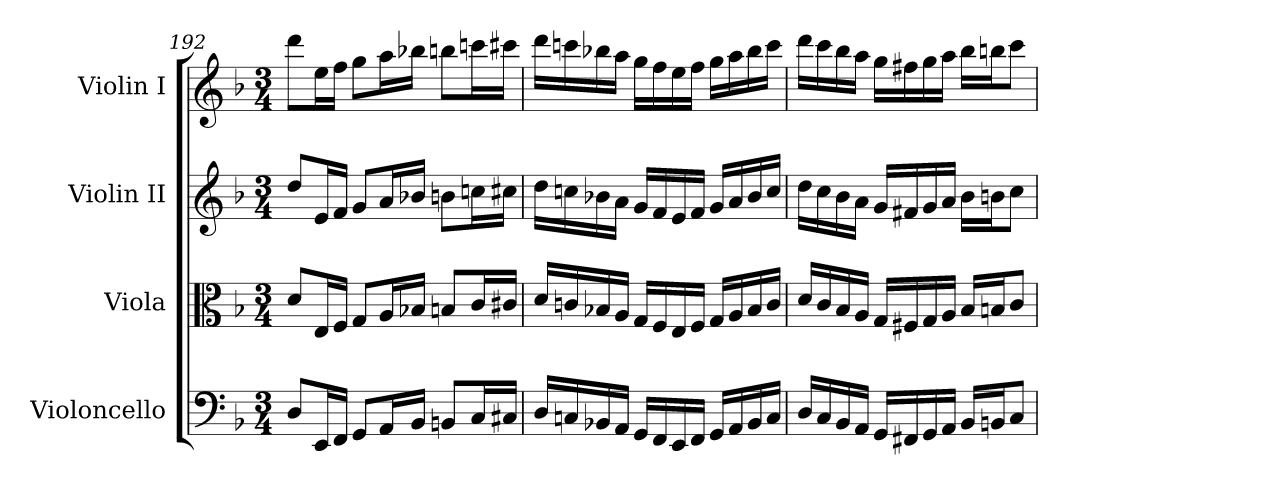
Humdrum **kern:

**kern	**kern	**kern	**kern
*part4	*part3	*part2	*part1
*staff4	*staff3	*staff2	*staff1
*I"Violoncello	*I"Viola	*I"Violin II	*I"Violin I
*I'Vc	*I'Vla	*I'Vln	*I'Vln
*clefF4	*clefC3	*clefG2	*clefG2
*k[b-]	*k[b-]	*k[b-]	*k[b-]
*M3/4	*M3/4	*M3/4	*M3/4
=192	=192	=192	=192
8D/L	8d/L	8dd/L	8ddd\L
16EE/L	16E/L	16e/L	16ee\L
16FF/JJ	16F/JJ	16f/JJ	16ff\JJ
8GG/L	8G/L	8g/L	8gg\L
16AA/L	16A/L	16a/L	16aa\L
16BB-/JJ	16B-X/JJ	16b-X/JJ	16bb-X\JJ
8BBn/L	8Bn/L	8bn\L	8bbn\L
16C/L	16c/L	16ccn\L	16cccn\L
16C#X/JJ	16c#X/JJ	16cc#X\JJ	16ccc#X\JJ
!!LO:LB:g=z
=193	=193	=193	=193
16D/LL	16d/LL	16dd\LL	16ddd\LL
16Cn/	16cn/	16ccn\	16cccn\
16BB-X/	16B-X/	16b-X\	16bb-X\
16AA/JJ	16A/JJ	16a\JJ	16aa\JJ
16GG/LL	16G/LL	16g/LL	16gg\LL
16FF/	16F/	16f/	16ff\
16EE/	16E/	16e/	16ee\
16FF/JJ	16F/JJ	16f/JJ	16ff\JJ
16GG/LL	16G/LL	16g/LL	16gg\LL
16AA/	16A/	16a/	16aa\
16BB-/	16B-/	16b-/	16bb-\
16C/JJ	16c/JJ	16cc/JJ	16ccc\JJ
=194	=194	=194	=194
16D/LL	16d/LL	16dd\LL	16ddd\LL
16C/	16c/	16cc\	16ccc\
16BB-/	16B-/	16b-\	16bb-\
16AA/JJ	16A/JJ	16a\JJ	16aa\JJ
16GG/LL	16G/LL	16g/LL	16gg\LL
16FF#X/	16F#X/	16f#X/	16ff#X\
16GG/	16G/	16g/	16gg\
16AA/JJ	16A/JJ	16a/JJ	16aa\JJ
16BB-/LL	16B-/LL	16b-\LL	16bb-\LL
16BBn/J	16Bn/J	16bn\J	16bbn\J
8C/J	8c/J	8cc\J	8ccc\J
=	=	=	=
*-	*-	*-	*-
